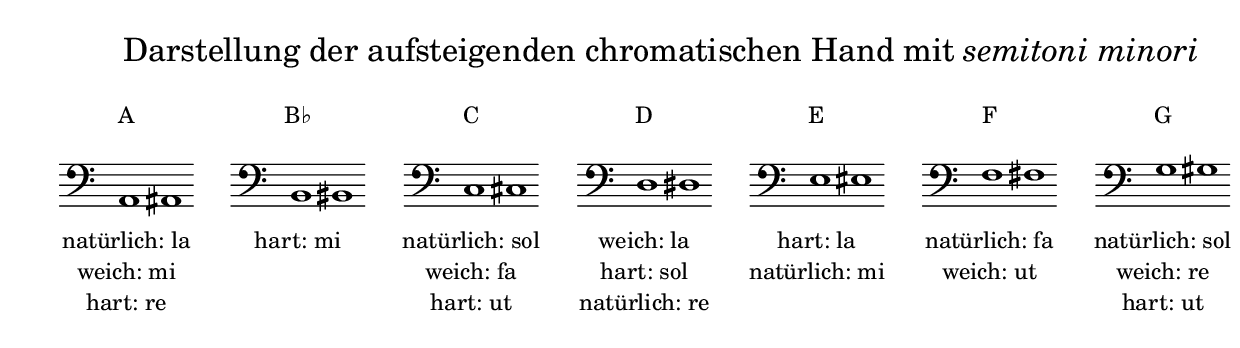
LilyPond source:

\version "2.22.2"

% Auto generated file

\header {
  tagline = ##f
}

dot = {
   \once \override Script.add-stem-support = ##f
   \once \override Script.toward-stem-shift = 0
   \once \override Script.skyline-horizontal-padding = 0
   \once \override Script.direction = 1
   \once \override Script.font-size = 1
}

\markup {
  \center-column {
    \line {
      \center-align
      \fontsize#3 { \concat { \normal-text "Darstellung der aufsteigenden chromatischen Hand mit " \italic "semitoni minori" \normal-text ""} }
    }
    \null
    \line {
      \center-column {
        \line {
          \left-align {  \normal-text "A" }
        }

        \null
        \line {
          \score {
            <<
              \new Staff \with { instrumentName = ""} {
                \override Staff.TimeSignature.stencil = ##f
                \override Staff.NoteHead.style = #'baroque
                \accidentalStyle Score.forget
                \override Rest.style = #'default
                \override NoteHead.style = #'default
                \cadenzaOn
                \clef "bass"
                \key c #`((0 . ,NATURAL) (1 . ,NATURAL) (2 . ,NATURAL)
                          (3 . ,NATURAL) (4 . ,NATURAL) (5 . ,NATURAL)
                          (6 . ,NATURAL))  a,1   ais,1  
                \cadenzaOff
              }
            >>
            \layout {
              \context {
                \Score
                \override SpacingSpanner.common-shortest-duration = #(ly:make-moment 1)
              }
            }
          }
        }
        \null
        \line {
          \left-align {  \normal-text "natürlich: la" }
        }
        \line {
          \left-align {  \normal-text "weich: mi" }
        }
        \line {
          \left-align {  \normal-text "hart: re" }
        }

      }
      \hspace #3 
      \center-column {
        \line {
          \left-align {  \normal-text "B♭" }
        }

        \null
        \line {
          \score {
            <<
              \new Staff \with { instrumentName = ""} {
                \override Staff.TimeSignature.stencil = ##f
                \override Staff.NoteHead.style = #'baroque
                \accidentalStyle Score.forget
                \override Rest.style = #'default
                \override NoteHead.style = #'default
                \cadenzaOn
                \clef "bass"
                \key c #`((0 . ,NATURAL) (1 . ,NATURAL) (2 . ,NATURAL)
                          (3 . ,NATURAL) (4 . ,NATURAL) (5 . ,NATURAL)
                          (6 . ,NATURAL))  b,1   bis,1  
                \cadenzaOff
              }
            >>
            \layout {
              \context {
                \Score
                \override SpacingSpanner.common-shortest-duration = #(ly:make-moment 1)
              }
            }
          }
        }
        \null
        \line {
          \left-align {  \normal-text "hart: mi" }
        }

      }
      \hspace #3 
      \center-column {
        \line {
          \left-align {  \normal-text "C" }
        }

        \null
        \line {
          \score {
            <<
              \new Staff \with { instrumentName = ""} {
                \override Staff.TimeSignature.stencil = ##f
                \override Staff.NoteHead.style = #'baroque
                \accidentalStyle Score.forget
                \override Rest.style = #'default
                \override NoteHead.style = #'default
                \cadenzaOn
                \clef "bass"
                \key c #`((0 . ,NATURAL) (1 . ,NATURAL) (2 . ,NATURAL)
                          (3 . ,NATURAL) (4 . ,NATURAL) (5 . ,NATURAL)
                          (6 . ,NATURAL))  c1   cis1  
                \cadenzaOff
              }
            >>
            \layout {
              \context {
                \Score
                \override SpacingSpanner.common-shortest-duration = #(ly:make-moment 1)
              }
            }
          }
        }
        \null
        \line {
          \left-align {  \normal-text "natürlich: sol" }
        }
        \line {
          \left-align {  \normal-text "weich: fa" }
        }
        \line {
          \left-align {  \normal-text "hart: ut" }
        }

      }
      \hspace #3 
      \center-column {
        \line {
          \left-align {  \normal-text "D" }
        }

        \null
        \line {
          \score {
            <<
              \new Staff \with { instrumentName = ""} {
                \override Staff.TimeSignature.stencil = ##f
                \override Staff.NoteHead.style = #'baroque
                \accidentalStyle Score.forget
                \override Rest.style = #'default
                \override NoteHead.style = #'default
                \cadenzaOn
                \clef "bass"
                \key c #`((0 . ,NATURAL) (1 . ,NATURAL) (2 . ,NATURAL)
                          (3 . ,NATURAL) (4 . ,NATURAL) (5 . ,NATURAL)
                          (6 . ,NATURAL))  d1   dis1  
                \cadenzaOff
              }
            >>
            \layout {
              \context {
                \Score
                \override SpacingSpanner.common-shortest-duration = #(ly:make-moment 1)
              }
            }
          }
        }
        \null
        \line {
          \left-align {  \normal-text "weich: la" }
        }
        \line {
          \left-align {  \normal-text "hart: sol" }
        }
        \line {
          \left-align {  \normal-text "natürlich: re" }
        }

      }
      \hspace #3 
      \center-column {
        \line {
          \left-align {  \normal-text "E" }
        }

        \null
        \line {
          \score {
            <<
              \new Staff \with { instrumentName = ""} {
                \override Staff.TimeSignature.stencil = ##f
                \override Staff.NoteHead.style = #'baroque
                \accidentalStyle Score.forget
                \override Rest.style = #'default
                \override NoteHead.style = #'default
                \cadenzaOn
                \clef "bass"
                \key c #`((0 . ,NATURAL) (1 . ,NATURAL) (2 . ,NATURAL)
                          (3 . ,NATURAL) (4 . ,NATURAL) (5 . ,NATURAL)
                          (6 . ,NATURAL))  e1   eis1  
                \cadenzaOff
              }
            >>
            \layout {
              \context {
                \Score
                \override SpacingSpanner.common-shortest-duration = #(ly:make-moment 1)
              }
            }
          }
        }
        \null
        \line {
          \left-align {  \normal-text "hart: la" }
        }
        \line {
          \left-align {  \normal-text "natürlich: mi" }
        }

      }
      \hspace #3 
      \center-column {
        \line {
          \left-align {  \normal-text "F" }
        }

        \null
        \line {
          \score {
            <<
              \new Staff \with { instrumentName = ""} {
                \override Staff.TimeSignature.stencil = ##f
                \override Staff.NoteHead.style = #'baroque
                \accidentalStyle Score.forget
                \override Rest.style = #'default
                \override NoteHead.style = #'default
                \cadenzaOn
                \clef "bass"
                \key c #`((0 . ,NATURAL) (1 . ,NATURAL) (2 . ,NATURAL)
                          (3 . ,NATURAL) (4 . ,NATURAL) (5 . ,NATURAL)
                          (6 . ,NATURAL))  f1   fis1  
                \cadenzaOff
              }
            >>
            \layout {
              \context {
                \Score
                \override SpacingSpanner.common-shortest-duration = #(ly:make-moment 1)
              }
            }
          }
        }
        \null
        \line {
          \left-align {  \normal-text "natürlich: fa" }
        }
        \line {
          \left-align {  \normal-text "weich: ut" }
        }

      }
      \hspace #3 
      \center-column {
        \line {
          \left-align {  \normal-text "G" }
        }

        \null
        \line {
          \score {
            <<
              \new Staff \with { instrumentName = ""} {
                \override Staff.TimeSignature.stencil = ##f
                \override Staff.NoteHead.style = #'baroque
                \accidentalStyle Score.forget
                \override Rest.style = #'default
                \override NoteHead.style = #'default
                \cadenzaOn
                \clef "bass"
                \key c #`((0 . ,NATURAL) (1 . ,NATURAL) (2 . ,NATURAL)
                          (3 . ,NATURAL) (4 . ,NATURAL) (5 . ,NATURAL)
                          (6 . ,NATURAL))  g1   gis1  
                \cadenzaOff
              }
            >>
            \layout {
              \context {
                \Score
                \override SpacingSpanner.common-shortest-duration = #(ly:make-moment 1)
              }
            }
          }
        }
        \null
        \line {
          \left-align {  \normal-text "natürlich: sol" }
        }
        \line {
          \left-align {  \normal-text "weich: re" }
        }
        \line {
          \left-align {  \normal-text "hart: ut" }
        }

      }
      \hspace #3 

    }
  }
}